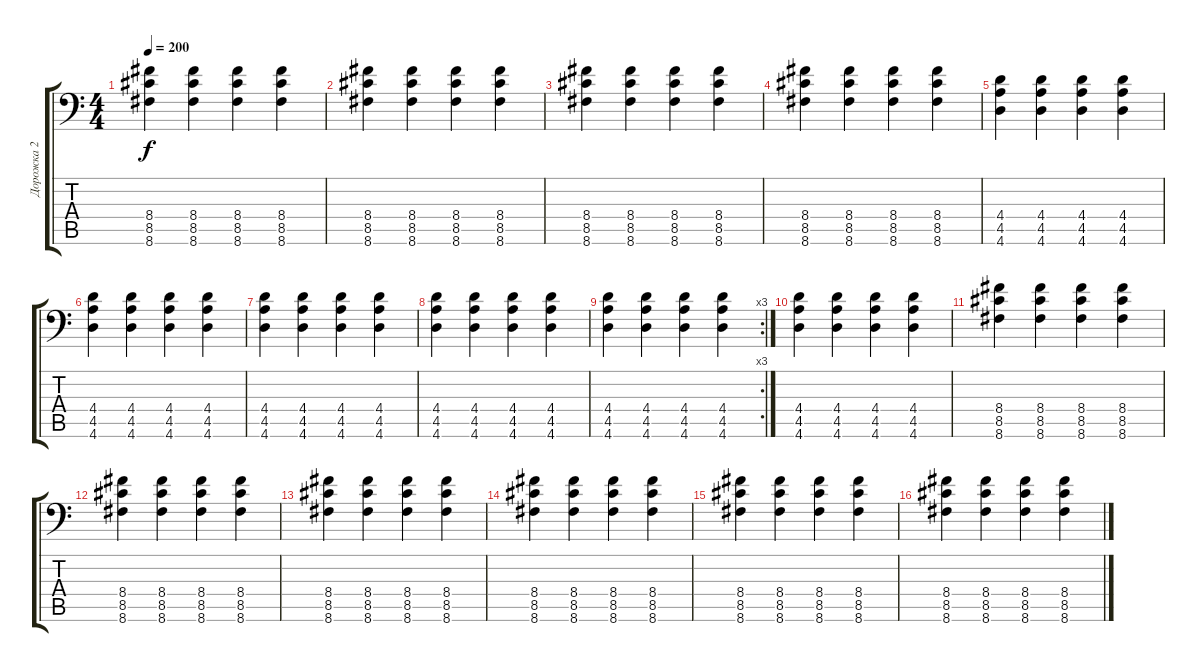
\track ("Дорожка 2" "Дорожка 2") {instrument distortionguitar}
\staff {score tabs}
\tuning (C4 G3 Eb3 Bb2 F2 Bb1) {hide}
\ts (4 4)
\tempo 200
\clef f4
\ks c
(8.4 8.5 8.6).4{dy f} (8.4 8.5 8.6).4 (8.4 8.5 8.6).4 (8.4 8.5 8.6).4 |
(8.4 8.5 8.6).4 (8.4 8.5 8.6).4 (8.4 8.5 8.6).4 (8.4 8.5 8.6).4 |
(8.4 8.5 8.6).4 (8.4 8.5 8.6).4 (8.4 8.5 8.6).4 (8.4 8.5 8.6).4 |
(8.4 8.5 8.6).4 (8.4 8.5 8.6).4 (8.4 8.5 8.6).4 (8.4 8.5 8.6).4 |
(4.4 4.5 4.6).4 (4.4 4.5 4.6).4 (4.4 4.5 4.6).4 (4.4 4.5 4.6).4 |
(4.4 4.5 4.6).4 (4.4 4.5 4.6).4 (4.4 4.5 4.6).4 (4.4 4.5 4.6).4 |
(4.4 4.5 4.6).4 (4.4 4.5 4.6).4 (4.4 4.5 4.6).4 (4.4 4.5 4.6).4 |
(4.4 4.5 4.6).4 (4.4 4.5 4.6).4 (4.4 4.5 4.6).4 (4.4 4.5 4.6).4 |
\rc 3
(4.4 4.5 4.6).4 (4.4 4.5 4.6).4 (4.4 4.5 4.6).4 (4.4 4.5 4.6).4 |
(4.4 4.5 4.6).4 (4.4 4.5 4.6).4 (4.4 4.5 4.6).4 (4.4 4.5 4.6).4 |
(8.4 8.5 8.6).4{instrument distortionguitar} (8.4 8.5 8.6).4 (8.4 8.5 8.6).4 (8.4 8.5 8.6).4 |
(8.4 8.5 8.6).4 (8.4 8.5 8.6).4 (8.4 8.5 8.6).4 (8.4 8.5 8.6).4 |
(8.4 8.5 8.6).4 (8.4 8.5 8.6).4 (8.4 8.5 8.6).4 (8.4 8.5 8.6).4 |
(8.4 8.5 8.6).4 (8.4 8.5 8.6).4 (8.4 8.5 8.6).4 (8.4 8.5 8.6).4 |
(8.4 8.5 8.6).4 (8.4 8.5 8.6).4 (8.4 8.5 8.6).4 (8.4 8.5 8.6).4 |
(8.4 8.5 8.6).4 (8.4 8.5 8.6).4 (8.4 8.5 8.6).4 (8.4 8.5 8.6).4
